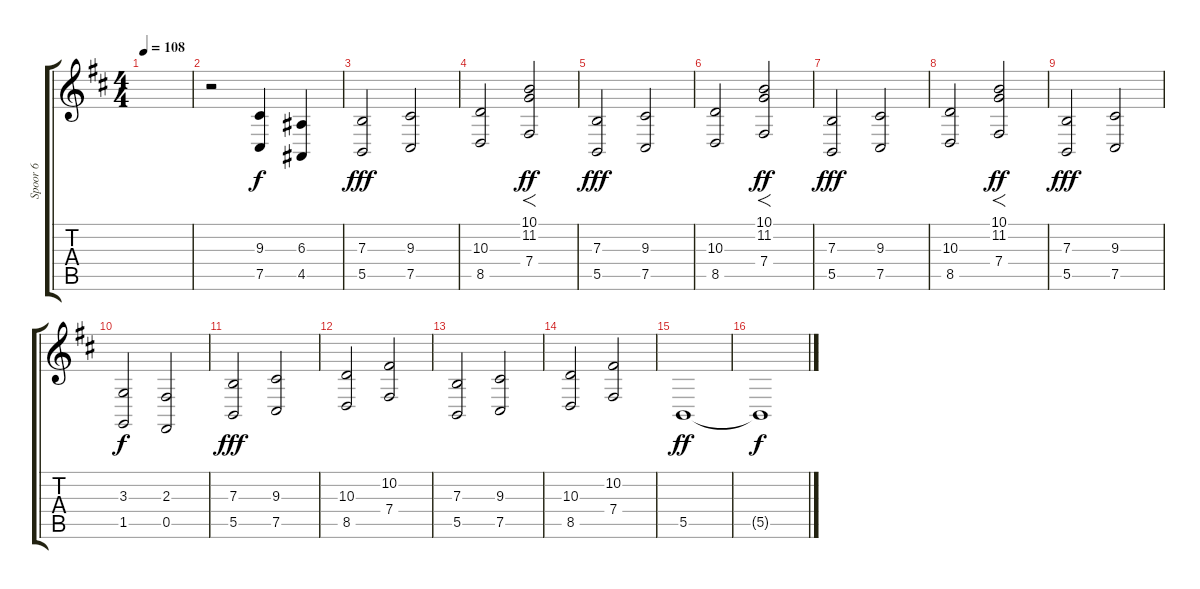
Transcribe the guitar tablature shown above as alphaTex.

\track ("Spoor 6" "Spoor 6") {instrument choiraahs}
\staff {score tabs}
\tuning (Db4 Ab3 E3 B2 Gb2 B1) {hide}
\ts (4 4)
\tempo 108
\clef g2
\ks d
|
r.2 (9.3 7.5).4{dy f} (6.3 4.5).4 |
(7.3 5.5).2{dy fff} (9.3 7.5).2 |
(10.3 8.5).2 (10.1 11.2 7.4).2{f dy ff} |
(7.3 5.5).2{dy fff} (9.3 7.5).2 |
(10.3 8.5).2 (10.1 11.2 7.4).2{f dy ff} |
(7.3 5.5).2{dy fff} (9.3 7.5).2 |
(10.3 8.5).2 (10.1 11.2 7.4).2{f dy ff} |
(7.3 5.5).2{dy fff} (9.3 7.5).2 |
(3.3 1.5).2{dy f} (2.3 0.5).2 |
(7.3 5.5).2{dy fff} (9.3 7.5).2 |
(10.3 8.5).2 (10.2 7.4).2 |
(7.3 5.5).2 (9.3 7.5).2 |
(10.3 8.5).2 (10.2 7.4).2 |
5.5.1{dy ff} |
5.5{t}.1{dy f}
